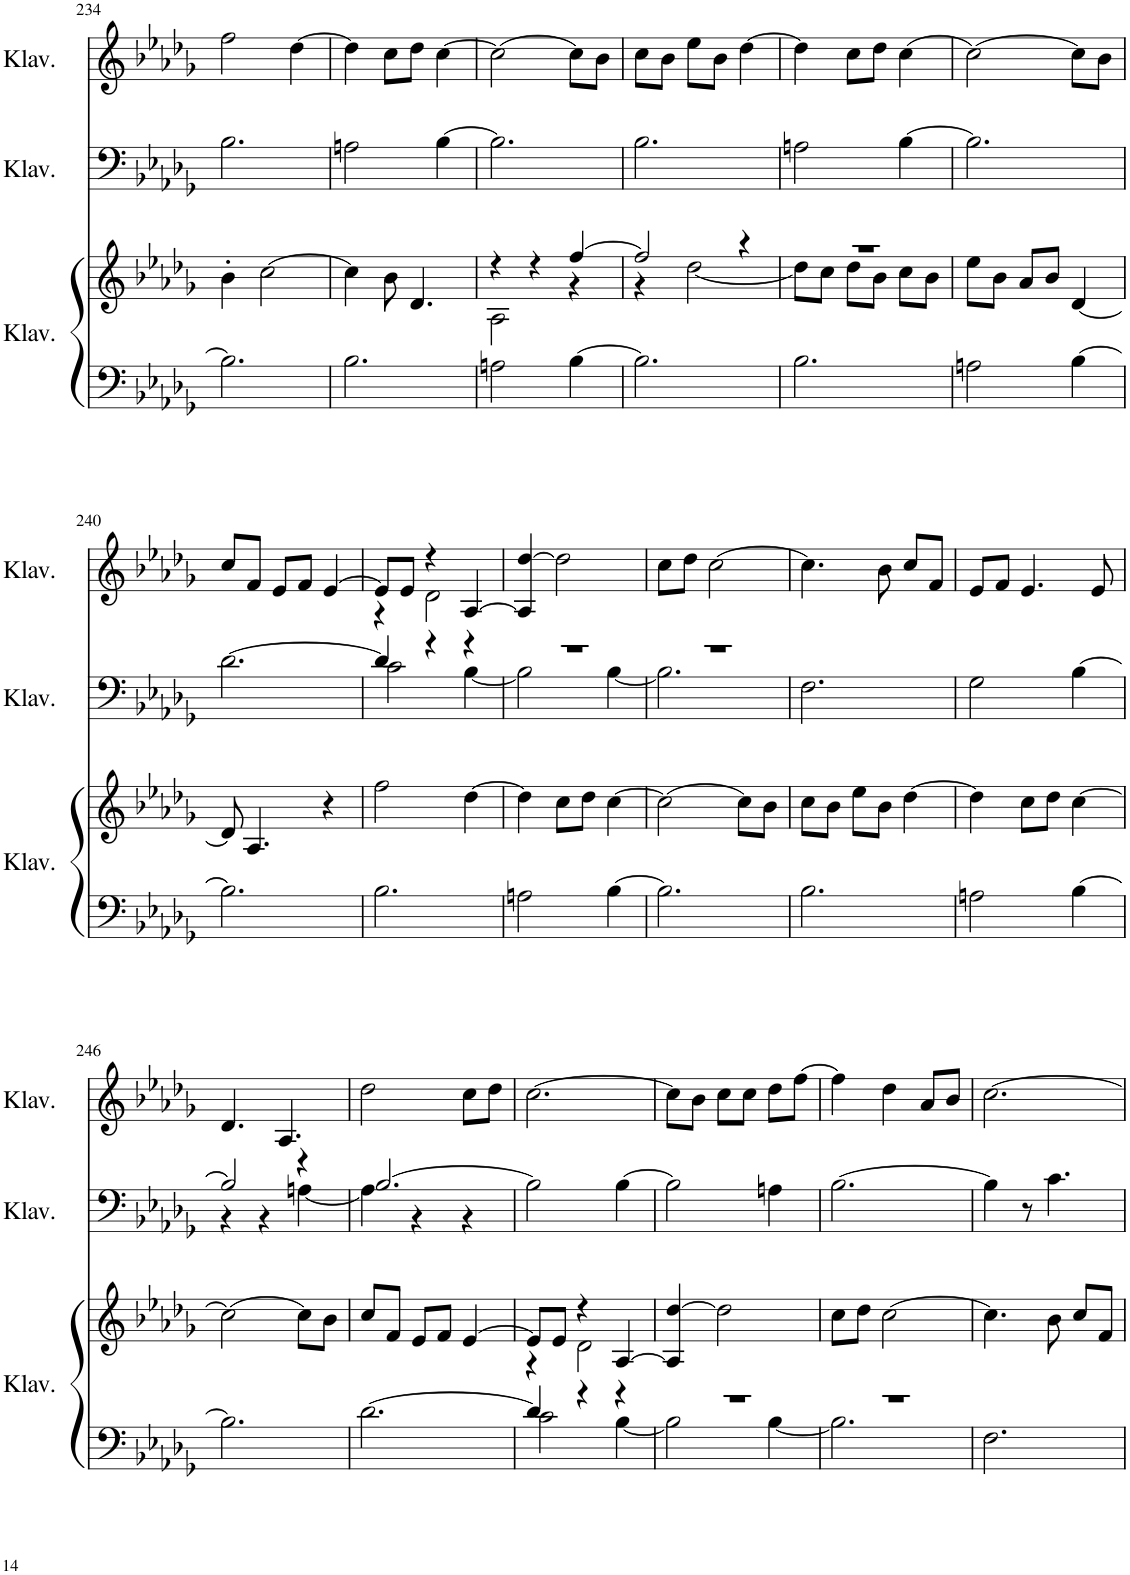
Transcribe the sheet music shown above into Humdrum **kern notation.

**kern	**kern	**kern	**kern
*part3	*part3	*part2	*part1
*staff4	*staff3	*staff2	*staff1
*I"Klavier	*	*I"Klavier	*I"Klavier
*I'Klav.	*	*I'Klav.	*I'Klav.
!!LO:PB:g=z
*clefF4	*clefG2	*clefG2	*clefG2
*k[b-e-a-d-g-]	*k[b-e-a-d-g-]	*k[b-e-a-d-g-]	*k[b-e-a-d-g-]
*M3/4	*M3/4	*M3/4	*M3/4
=234	=234	=234	=234
2.B-\]	4b-'\	2.B-\	2ff\
.	[2cc\	.	.
.	.	.	[4dd-\
=235	=235	=235	=235
2.B-\	4cc\]	2An\	4dd-\]
.	8b-\	.	8cc\L
.	4.d-/	.	8dd-\J
.	.	[4B-\	[4cc\
=236	=236	=236	=236
*	*^	*	*
2An\	4r	2A-\	2.B-\]	2cc\_
.	4r	.	.	.
[4B-\	[4ff/	4r	.	8cc\L]
.	.	.	.	8b-\J
=237	=237	=237	=237	=237
2.B-\]	2ff/]	4r	2.B-\	8cc\L
.	.	.	.	8b-\J
.	.	[2dd-\	.	8ee-\L
.	.	.	.	8b-\J
.	4r	.	.	[4dd-\
=238	=238	=238	=238	=238
2.B-\	2.r	8dd-\L]	2An\	4dd-\]
.	.	8cc\J	.	.
.	.	8dd-\L	.	8cc\L
.	.	8b-\J	.	8dd-\J
.	.	8cc\L	[4B-\	[4cc\
.	.	8b-\J	.	.
*	*v	*v	*	*
=239	=239	=239	=239
2An\	8ee-\L	2.B-\]	2cc\_
.	8b-\J	.	.
.	8a-/L	.	.
.	8b-/J	.	.
[4B-\	[4d-/	.	8cc\L]
.	.	.	8b-\J
!!LO:LB:g=z
=240	=240	=240	=240
2.B-\]	8d-/]	[2.d-\	8cc/L
.	4.A-/	.	8f/J
.	.	.	8e-/L
.	.	.	8f/J
.	4r	.	[4e-/
=241	=241	=241	=241
*	*	*^	*^
2.B-\	2ff\	4d-/]	2c\	8e-/L]	4r
.	.	.	.	8e-/J	.
.	.	4r	.	4r	2d-\
.	[4dd-\	4r	[4B-\	[4A-/	.
*	*	*	*	*v	*v
=242	=242	=242	=242	=242
2An\	4dd-\]	2.r	2B-\]	4A-/] [4dd-/
.	8cc\L	.	.	2dd-\]
.	8dd-\J	.	.	.
[4B-\	[4cc\	.	[4B-\	.
=243	=243	=243	=243	=243
2.B-\]	2cc\_	2.r	2.B-\]	8cc\L
.	.	.	.	8dd-\J
.	.	.	.	[2cc\
.	8cc\L]	.	.	.
.	8b-\J	.	.	.
*	*	*v	*v	*
=244	=244	=244	=244
2.B-\	8cc\L	2.F\	4.cc\]
.	8b-\J	.	.
.	8ee-\L	.	.
.	8b-\J	.	8b-\
.	[4dd-\	.	8cc/L
.	.	.	8f/J
=245	=245	=245	=245
2An\	4dd-\]	2G-\	8e-/L
.	.	.	8f/J
.	8cc\L	.	4.e-/
.	8dd-\J	.	.
[4B-\	[4cc\	[4B-\	.
.	.	.	8e-/
!!LO:LB:g=z
=246	=246	=246	=246
*	*	*^	*
2.B-\]	2cc\_	2B-/]	4r	4.d-/
.	.	.	4r	.
.	.	.	.	4.A-/
.	8cc\L]	4r	[4An\	.
.	8b-\J	.	.	.
=247	=247	=247	=247	=247
[2.d-\	8cc/L	[2.B-/	4A\]	2dd-\
.	8f/J	.	.	.
.	8e-/L	.	4r	.
.	8f/J	.	.	.
.	[4e-/	.	4r	8cc\L
.	.	.	.	8dd-\J
*	*	*v	*v	*
=248	=248	=248	=248
*^	*^	*	*
4d-/]	2c\	8e-/L]	4r	2B-\]	[2.cc\
.	.	8e-/J	.	.	.
4r	.	4r	2d-\	.	.
4r	[4B-\	[4A-/	.	[4B-\	.
*	*	*v	*v	*	*
=249	=249	=249	=249	=249
2.r	2B-\]	4A-/] [4dd-/	2B-\]	8cc\L]
.	.	.	.	8b-\J
.	.	2dd-\]	.	8cc\L
.	.	.	.	8cc\J
.	[4B-\	.	4An\	8dd-\L
.	.	.	.	[8ff\J
=250	=250	=250	=250	=250
2.r	2.B-\]	8cc\L	[2.B-\	4ff\]
.	.	8dd-\J	.	.
.	.	[2cc\	.	4dd-\
.	.	.	.	8a-/L
.	.	.	.	8b-/J
*v	*v	*	*	*
=251	=251	=251	=251
2.F\	4.cc\]	4B-\]	[2.cc\
.	.	8r	.
.	8b-\	4.c\	.
.	8cc/L	.	.
.	8f/J	.	.
=	=	=	=
*-	*-	*-	*-
